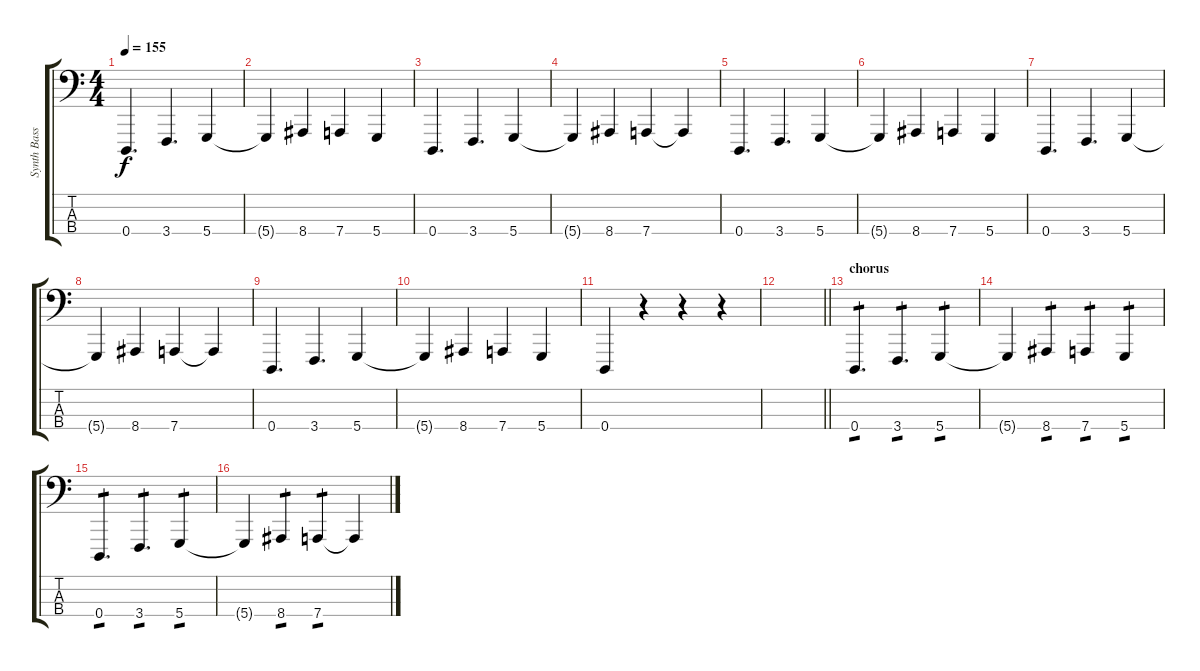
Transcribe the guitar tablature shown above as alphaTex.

\track ("Synth Bass" "Synth Bass") {instrument lead2sawtooth}
\staff {score tabs}
\tuning (G2 D2 A1 D1) {hide}
\ts (4 4)
\tempo 155
\clef f4
\ks c
0.4.4{d dy f} 3.4.4{d} 5.4.4 |
5.4{t}.4 8.4.4 7.4.4 5.4.4 |
0.4.4{d} 3.4.4{d} 5.4.4 |
5.4{t}.4 8.4.4 7.4.4 7.4{t}.4 |
0.4.4{d} 3.4.4{d} 5.4.4 |
5.4{t}.4 8.4.4 7.4.4 5.4.4 |
0.4.4{d} 3.4.4{d} 5.4.4 |
5.4{t}.4 8.4.4 7.4.4 7.4{t}.4 |
0.4.4{d} 3.4.4{d} 5.4.4 |
5.4{t}.4 8.4.4 7.4.4 5.4.4 |
0.4.4 r.4 r.4 r.4 |
\barLineRight lightlight
|
\section ("" "chorus")
0.4.4{d tp 1} 3.4.4{d tp 1} 5.4.4{tp 1} |
5.4{t}.4 8.4.4{tp 1} 7.4.4{tp 1} 5.4.4{tp 1} |
0.4.4{d tp 1} 3.4.4{d tp 1} 5.4.4{tp 1} |
5.4{t}.4 8.4.4{tp 1} 7.4.4{tp 1} 7.4{t}.4
